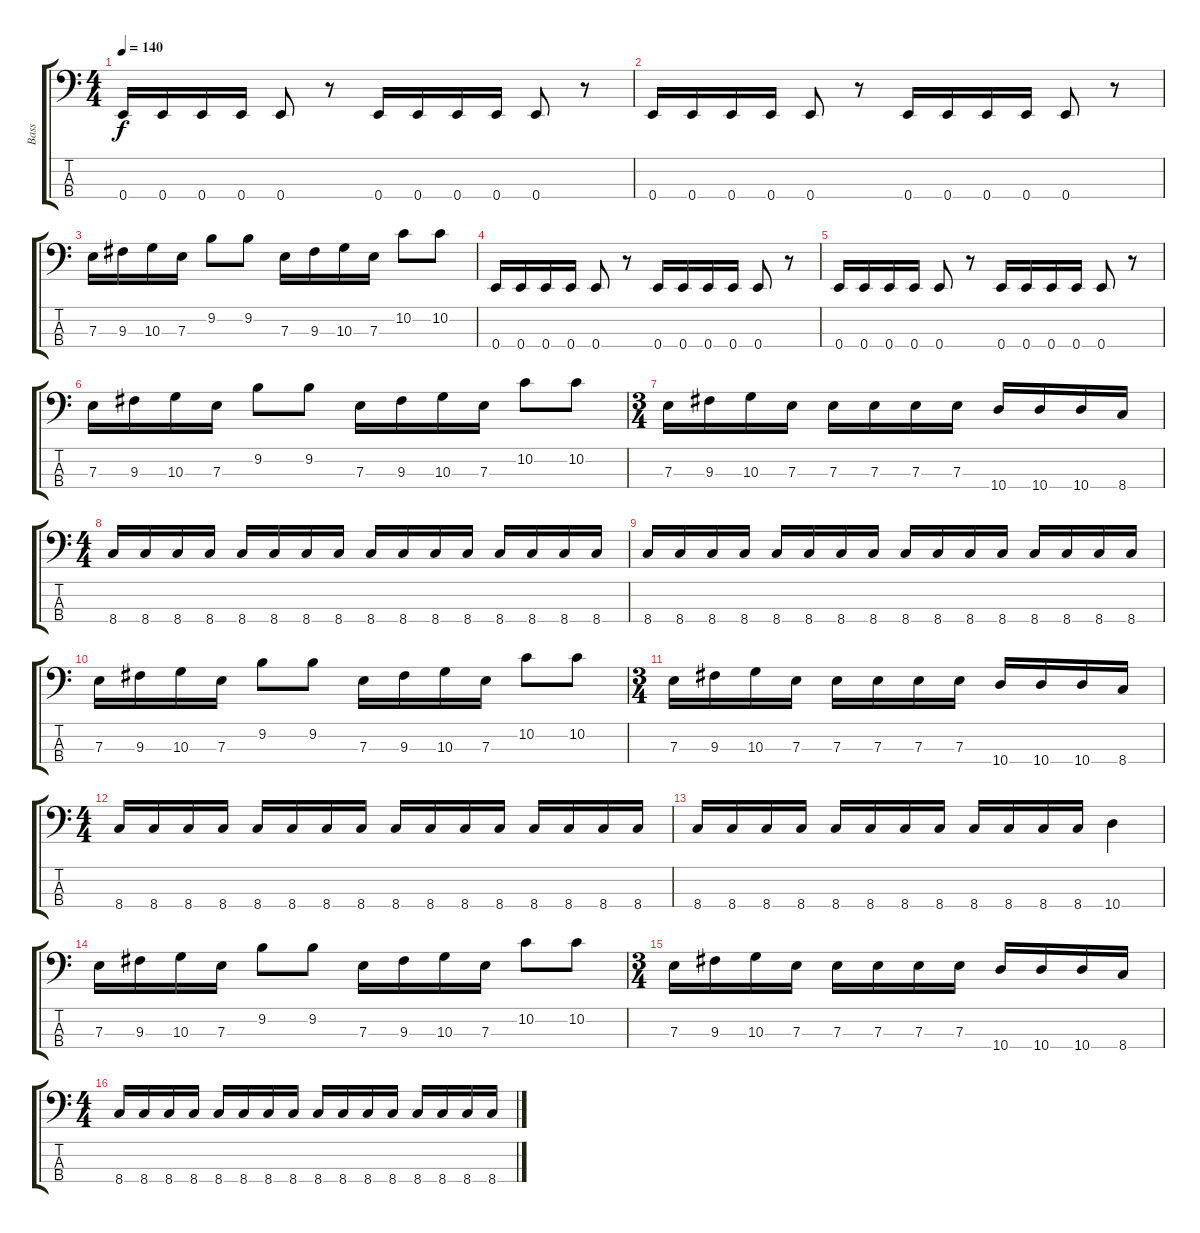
\track ("Bass" "Bass") {instrument slapbass1}
\staff {score tabs}
\tuning (G2 D2 A1 E1) {hide}
\ts (4 4)
\tempo 140
\clef f4
\ks c
0.4.16{dy f} 0.4.16 0.4.16 0.4.16 0.4.8 r.8 0.4.16 0.4.16 0.4.16 0.4.16 0.4.8 r.8 |
0.4.16 0.4.16 0.4.16 0.4.16 0.4.8 r.8 0.4.16 0.4.16 0.4.16 0.4.16 0.4.8 r.8 |
7.3.16 9.3.16 10.3.16 7.3.16 9.2.8 9.2.8 7.3.16 9.3.16 10.3.16 7.3.16 10.2.8 10.2.8 |
0.4.16 0.4.16 0.4.16 0.4.16 0.4.8 r.8 0.4.16 0.4.16 0.4.16 0.4.16 0.4.8 r.8 |
0.4.16 0.4.16 0.4.16 0.4.16 0.4.8 r.8 0.4.16 0.4.16 0.4.16 0.4.16 0.4.8 r.8 |
7.3.16 9.3.16 10.3.16 7.3.16 9.2.8 9.2.8 7.3.16 9.3.16 10.3.16 7.3.16 10.2.8 10.2.8 |
\ts (3 4)
7.3.16 9.3.16 10.3.16 7.3.16 7.3.16 7.3.16 7.3.16 7.3.16 10.4.16 10.4.16 10.4.16 8.4.16 |
\ts (4 4)
8.4.16 8.4.16 8.4.16 8.4.16 8.4.16 8.4.16 8.4.16 8.4.16 8.4.16 8.4.16 8.4.16 8.4.16 8.4.16 8.4.16 8.4.16 8.4.16 |
8.4.16 8.4.16 8.4.16 8.4.16 8.4.16 8.4.16 8.4.16 8.4.16 8.4.16 8.4.16 8.4.16 8.4.16 8.4.16 8.4.16 8.4.16 8.4.16 |
7.3.16 9.3.16 10.3.16 7.3.16 9.2.8 9.2.8 7.3.16 9.3.16 10.3.16 7.3.16 10.2.8 10.2.8 |
\ts (3 4)
7.3.16 9.3.16 10.3.16 7.3.16 7.3.16 7.3.16 7.3.16 7.3.16 10.4.16 10.4.16 10.4.16 8.4.16 |
\ts (4 4)
8.4.16 8.4.16 8.4.16 8.4.16 8.4.16 8.4.16 8.4.16 8.4.16 8.4.16 8.4.16 8.4.16 8.4.16 8.4.16 8.4.16 8.4.16 8.4.16 |
8.4.16 8.4.16 8.4.16 8.4.16 8.4.16 8.4.16 8.4.16 8.4.16 8.4.16 8.4.16 8.4.16 8.4.16 10.4.4 |
7.3.16 9.3.16 10.3.16 7.3.16 9.2.8 9.2.8 7.3.16 9.3.16 10.3.16 7.3.16 10.2.8 10.2.8 |
\ts (3 4)
7.3.16 9.3.16 10.3.16 7.3.16 7.3.16 7.3.16 7.3.16 7.3.16 10.4.16 10.4.16 10.4.16 8.4.16 |
\ts (4 4)
8.4.16 8.4.16 8.4.16 8.4.16 8.4.16 8.4.16 8.4.16 8.4.16 8.4.16 8.4.16 8.4.16 8.4.16 8.4.16 8.4.16 8.4.16 8.4.16
